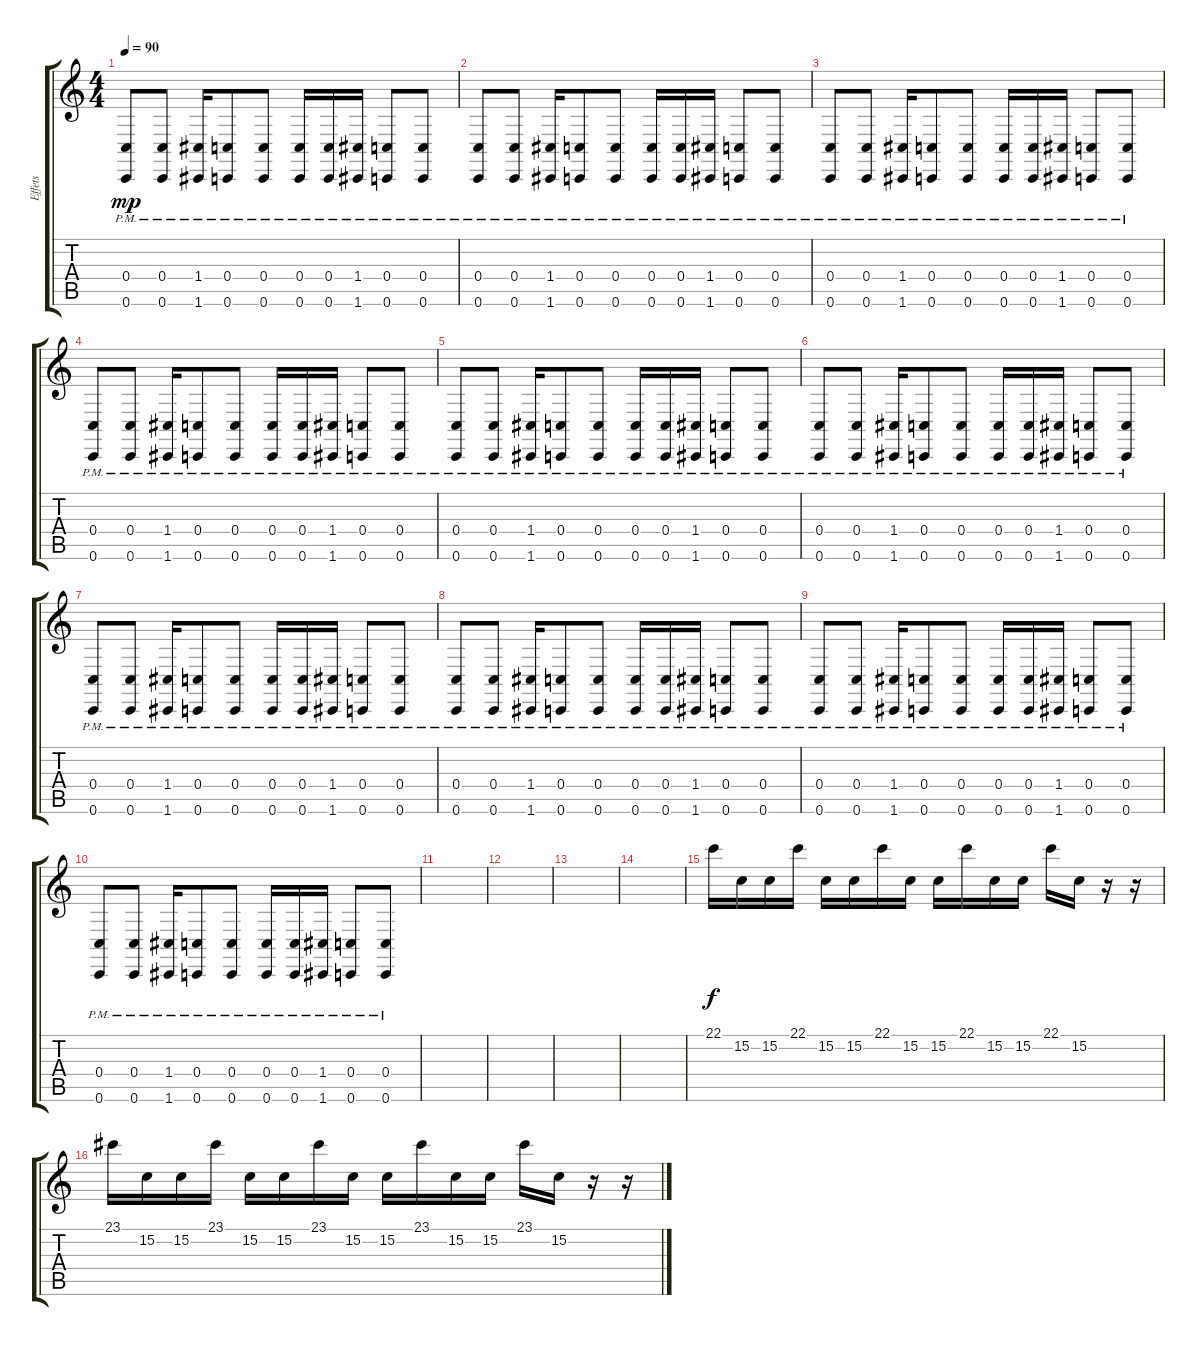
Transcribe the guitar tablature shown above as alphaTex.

\track ("Effets" "Effets") {instrument synthstrings2}
\staff {score tabs}
\tuning (D4 A3 F3 C3 G2 C2) {hide}
\ts (4 4)
\tempo 90
\clef g2
\ks c
(0.4{pm} 0.6{pm}).8{dy mp instrument synthstrings2} (0.4{pm} 0.6{pm}).8 (1.4{pm} 1.6{pm}).16 (0.4{pm} 0.6{pm}).8 (0.4{pm} 0.6{pm}).8 (0.4{pm} 0.6{pm}).16 (0.4{pm} 0.6{pm}).16 (1.4{pm} 1.6{pm}).16 (0.4{pm} 0.6{pm}).8 (0.4{pm} 0.6{pm}).8 |
(0.4{pm} 0.6{pm}).8 (0.4{pm} 0.6{pm}).8 (1.4{pm} 1.6{pm}).16 (0.4{pm} 0.6{pm}).8 (0.4{pm} 0.6{pm}).8 (0.4{pm} 0.6{pm}).16 (0.4{pm} 0.6{pm}).16 (1.4{pm} 1.6{pm}).16 (0.4{pm} 0.6{pm}).8 (0.4{pm} 0.6{pm}).8 |
(0.4{pm} 0.6{pm}).8 (0.4{pm} 0.6{pm}).8 (1.4{pm} 1.6{pm}).16 (0.4{pm} 0.6{pm}).8 (0.4{pm} 0.6{pm}).8 (0.4{pm} 0.6{pm}).16 (0.4{pm} 0.6{pm}).16 (1.4{pm} 1.6{pm}).16 (0.4{pm} 0.6{pm}).8 (0.4{pm} 0.6{pm}).8 |
(0.4{pm} 0.6{pm}).8 (0.4{pm} 0.6{pm}).8 (1.4{pm} 1.6{pm}).16 (0.4{pm} 0.6{pm}).8 (0.4{pm} 0.6{pm}).8 (0.4{pm} 0.6{pm}).16 (0.4{pm} 0.6{pm}).16 (1.4{pm} 1.6{pm}).16 (0.4{pm} 0.6{pm}).8 (0.4{pm} 0.6{pm}).8 |
(0.4{pm} 0.6{pm}).8 (0.4{pm} 0.6{pm}).8 (1.4{pm} 1.6{pm}).16 (0.4{pm} 0.6{pm}).8 (0.4{pm} 0.6{pm}).8 (0.4{pm} 0.6{pm}).16 (0.4{pm} 0.6{pm}).16 (1.4{pm} 1.6{pm}).16 (0.4{pm} 0.6{pm}).8 (0.4{pm} 0.6{pm}).8 |
(0.4{pm} 0.6{pm}).8 (0.4{pm} 0.6{pm}).8 (1.4{pm} 1.6{pm}).16 (0.4{pm} 0.6{pm}).8 (0.4{pm} 0.6{pm}).8 (0.4{pm} 0.6{pm}).16 (0.4{pm} 0.6{pm}).16 (1.4{pm} 1.6{pm}).16 (0.4{pm} 0.6{pm}).8 (0.4{pm} 0.6{pm}).8 |
(0.4{pm} 0.6{pm}).8 (0.4{pm} 0.6{pm}).8 (1.4{pm} 1.6{pm}).16 (0.4{pm} 0.6{pm}).8 (0.4{pm} 0.6{pm}).8 (0.4{pm} 0.6{pm}).16 (0.4{pm} 0.6{pm}).16 (1.4{pm} 1.6{pm}).16 (0.4{pm} 0.6{pm}).8 (0.4{pm} 0.6{pm}).8 |
(0.4{pm} 0.6{pm}).8 (0.4{pm} 0.6{pm}).8 (1.4{pm} 1.6{pm}).16 (0.4{pm} 0.6{pm}).8 (0.4{pm} 0.6{pm}).8 (0.4{pm} 0.6{pm}).16 (0.4{pm} 0.6{pm}).16 (1.4{pm} 1.6{pm}).16 (0.4{pm} 0.6{pm}).8 (0.4{pm} 0.6{pm}).8 |
(0.4{pm} 0.6{pm}).8 (0.4{pm} 0.6{pm}).8 (1.4{pm} 1.6{pm}).16 (0.4{pm} 0.6{pm}).8 (0.4{pm} 0.6{pm}).8 (0.4{pm} 0.6{pm}).16 (0.4{pm} 0.6{pm}).16 (1.4{pm} 1.6{pm}).16 (0.4{pm} 0.6{pm}).8 (0.4{pm} 0.6{pm}).8 |
(0.4{pm} 0.6{pm}).8 (0.4{pm} 0.6{pm}).8 (1.4{pm} 1.6{pm}).16 (0.4{pm} 0.6{pm}).8 (0.4{pm} 0.6{pm}).8 (0.4{pm} 0.6{pm}).16 (0.4{pm} 0.6{pm}).16 (1.4{pm} 1.6{pm}).16 (0.4{pm} 0.6{pm}).8 (0.4{pm} 0.6{pm}).8 |
|
|
|
|
22.1.16{dy f volume 8 instrument altosax} 15.2.16 15.2.16 22.1.16 15.2.16 15.2.16 22.1.16 15.2.16 15.2.16 22.1.16 15.2.16 15.2.16 22.1.16 15.2.16 r.16 r.16 |
23.1.16{volume 8 instrument altosax} 15.2.16 15.2.16 23.1.16 15.2.16 15.2.16 23.1.16 15.2.16 15.2.16 23.1.16 15.2.16 15.2.16 23.1.16 15.2.16 r.16 r.16
